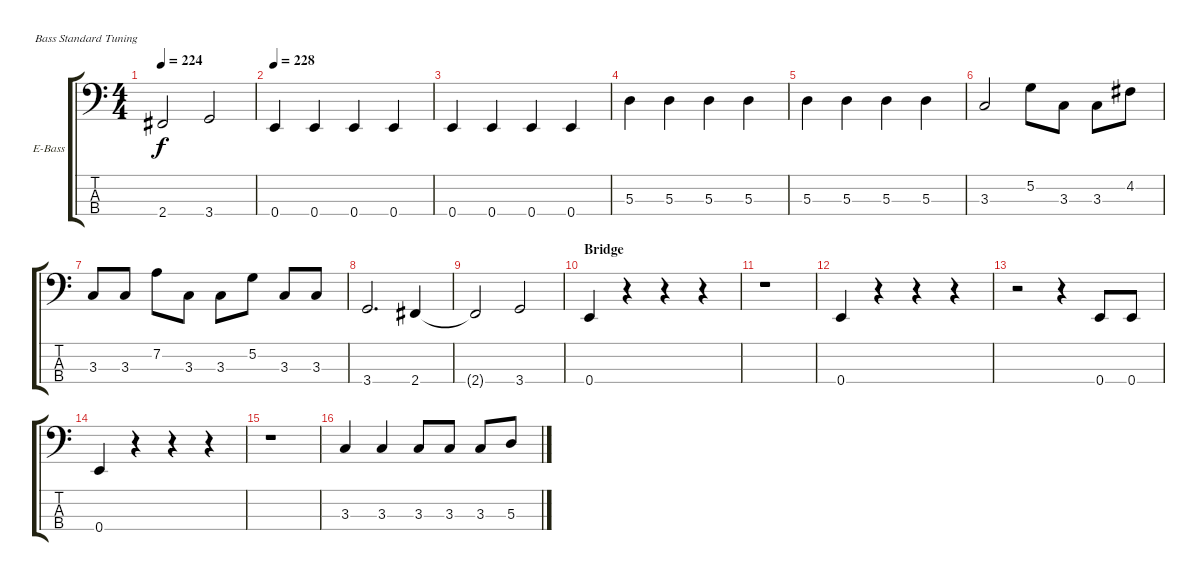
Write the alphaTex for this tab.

\bracketExtendMode groupsimilarinstruments
\firstSystemTrackNameOrientation horizontal
\otherSystemsTrackNameOrientation horizontal
\track ("Electric Bass" "E-Bass") {instrument electricbassfinger}
\staff {score tabs}
\tuning (G2 D2 A1 E1)
\ts (4 4)
\tempo 224
\clef f4
\ks c
2.4{t}.2{dy f} 3.4.2 |
\tempo 228
0.4.4 0.4.4 0.4.4 0.4.4 |
0.4.4 0.4.4 0.4.4 0.4.4 |
5.3.4 5.3.4 5.3.4 5.3.4 |
5.3.4 5.3.4 5.3.4 5.3.4 |
3.3.2 5.2.8 3.3.8 3.3.8 4.2.8 |
3.3.8 3.3.8 7.2.8 3.3.8 3.3.8 5.2.8 3.3.8 3.3.8 |
3.4.2{d} 2.4.4 |
2.4{t}.2 3.4.2 |
\section ("" "Bridge")
0.4.4 r.4 r.4 r.4 |
r.1 |
0.4.4 r.4 r.4 r.4 |
r.2 r.4 0.4.8 0.4.8 |
0.4.4 r.4 r.4 r.4 |
r.1 |
3.3.4 3.3.4 3.3.8 3.3.8 3.3.8 5.3.8
